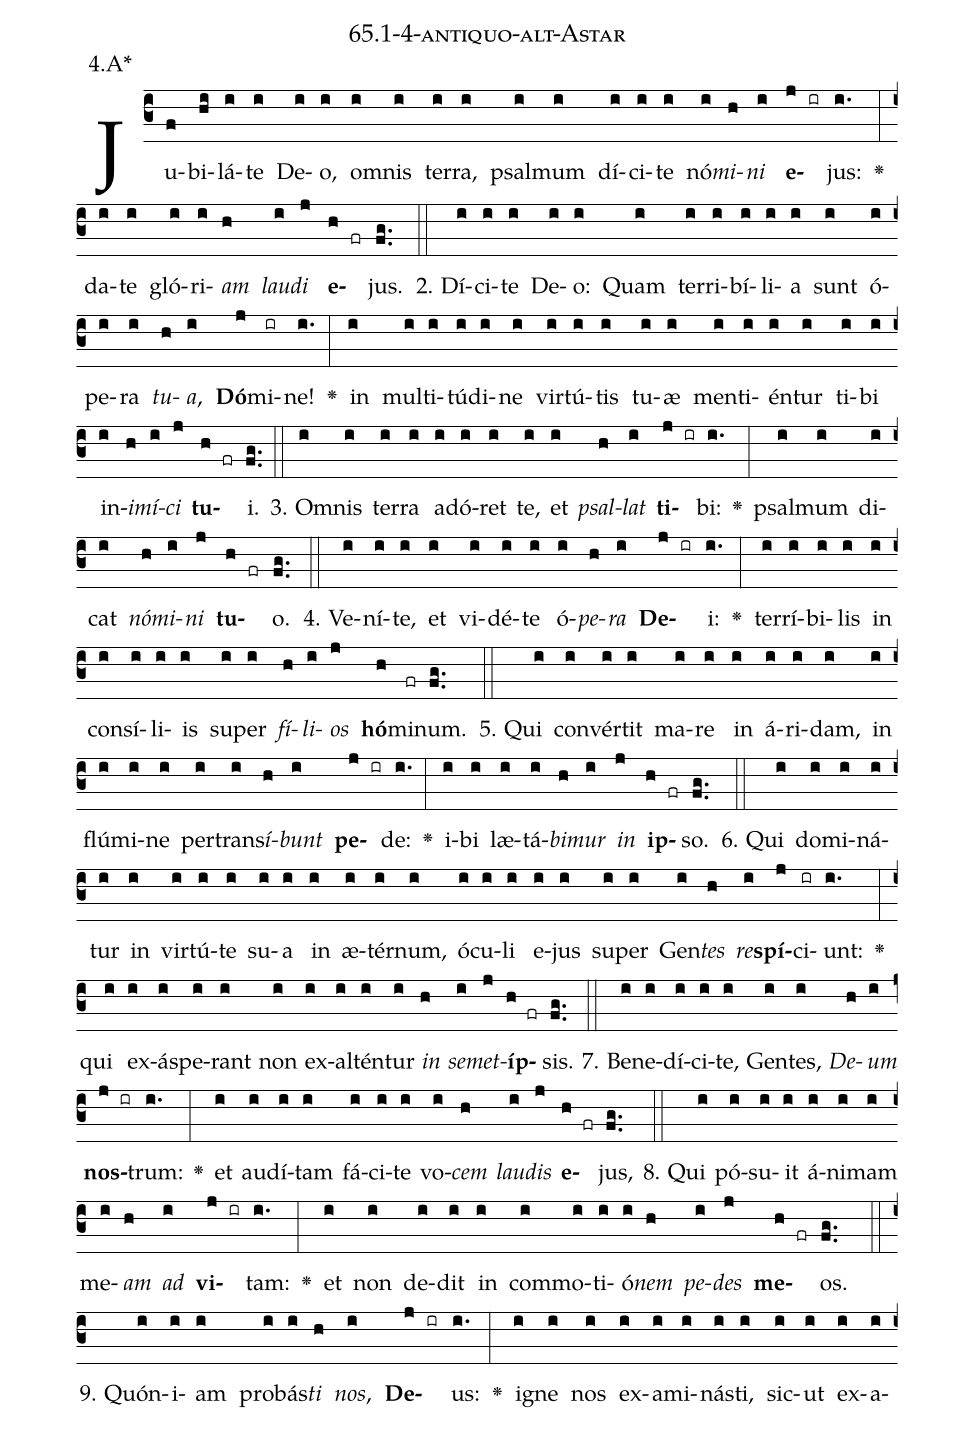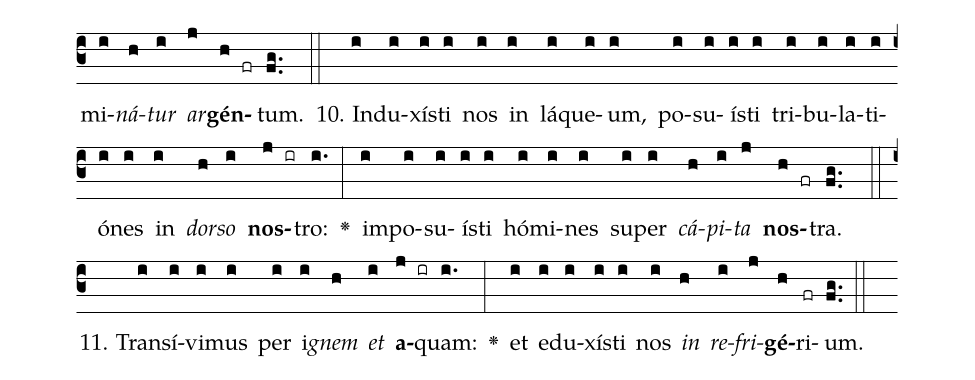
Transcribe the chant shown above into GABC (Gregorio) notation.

name: 65.1-4-antiquo-alt-Astar;
annotation: 4.A*;
%%
(c3)Ju(f)bi(hi)lá(i)te(i) De(i)o,(i) om(i)nis(i) ter(i)ra,(i) psal(i)mum(i) dí(i)ci(i)te(i) nó(i)<i>mi</i>(h)<i>ni</i>(i) <b>e</b>(j ir)jus:(i.) <v>\greheightstar</v>(:) da(i)te(i) gló(i)ri(i)<i>am</i>(h) <i>lau</i>(i)<i>di</i>(j) <b>e</b>(h fr)jus.(fg..) (::)
2. Dí(i)ci(i)te(i) De(i)o:(i) Quam(i) ter(i)ri(i)bí(i)li(i)a(i) sunt(i) ó(i)pe(i)ra(i) <i>tu</i>(h)<i>a</i>,(i) <b>Dó</b>(j)mi(ir)ne!(i.) <v>\greheightstar</v>(:) in(i) mul(i)ti(i)tú(i)di(i)ne(i) vir(i)tú(i)tis(i) tu(i)æ(i) men(i)ti(i)én(i)tur(i) ti(i)bi(i) in(i)<i>i</i>(h)<i>mí</i>(i)<i>ci</i>(j) <b>tu</b>(h fr)i.(fg..) (::)
3. Om(i)nis(i) ter(i)ra(i) ad(i)ó(i)ret(i) te,(i) et(i) <i>psal</i>(h)<i>lat</i>(i) <b>ti</b>(j ir)bi:(i.) <v>\greheightstar</v>(:) psal(i)mum(i) di(i)cat(i) <i>nó</i>(h)<i>mi</i>(i)<i>ni</i>(j) <b>tu</b>(h fr)o.(fg..) (::)
4. Ve(i)ní(i)te,(i) et(i) vi(i)dé(i)te(i) ó(i)<i>pe</i>(h)<i>ra</i>(i) <b>De</b>(j ir)i:(i.) <v>\greheightstar</v>(:) ter(i)rí(i)bi(i)lis(i) in(i) con(i)sí(i)li(i)is(i) su(i)per(i) <i>fí</i>(h)<i>li</i>(i)<i>os</i>(j) <b>hó</b>(h)mi(fr)num.(fg..) (::)
5. Qui(i) con(i)vér(i)tit(i) ma(i)re(i) in(i) á(i)ri(i)dam,(i) in(i) flú(i)mi(i)ne(i) per(i)trans(i)<i>í</i>(h)<i>bunt</i>(i) <b>pe</b>(j ir)de:(i.) <v>\greheightstar</v>(:) i(i)bi(i) læ(i)tá(i)<i>bi</i>(h)<i>mur</i>(i) <i>in</i>(j) <b>ip</b>(h fr)so.(fg..) (::)
6. Qui(i) do(i)mi(i)ná(i)tur(i) in(i) vir(i)tú(i)te(i) su(i)a(i) in(i) æ(i)tér(i)num,(i) ó(i)cu(i)li(i) e(i)jus(i) su(i)per(i) Gen(i)<i>tes</i>(h) <i>re</i>(i)<b>spí</b>(j)ci(ir)unt:(i.) <v>\greheightstar</v>(:) qui(i) ex(i)ás(i)pe(i)rant(i) non(i) ex(i)al(i)tén(i)tur(i) <i>in</i>(h) <i>se</i>(i)<i>met</i>(j)<b>íp</b>(h fr)sis.(fg..) (::)
7. Be(i)ne(i)dí(i)ci(i)te,(i) Gen(i)tes,(i) <i>De</i>(h)<i>um</i>(i) <b>nos</b>(j ir)trum:(i.) <v>\greheightstar</v>(:) et(i) au(i)dí(i)tam(i) fá(i)ci(i)te(i) vo(i)<i>cem</i>(h) <i>lau</i>(i)<i>dis</i>(j) <b>e</b>(h fr)jus,(fg..) (::)
8. Qui(i) pó(i)su(i)it(i) á(i)ni(i)mam(i) me(i)<i>am</i>(h) <i>ad</i>(i) <b>vi</b>(j ir)tam:(i.) <v>\greheightstar</v>(:) et(i) non(i) de(i)dit(i) in(i) com(i)mo(i)ti(i)ó(i)<i>nem</i>(h) <i>pe</i>(i)<i>des</i>(j) <b>me</b>(h fr)os.(fg..) (::)
9. Quón(i)i(i)am(i) pro(i)bás(i)<i>ti</i>(h) <i>nos</i>,(i) <b>De</b>(j ir)us:(i.) <v>\greheightstar</v>(:) i(i)gne(i) nos(i) ex(i)a(i)mi(i)nás(i)ti,(i) sic(i)ut(i) ex(i)a(i)mi(i)<i>ná</i>(h)<i>tur</i>(i) <i>ar</i>(j)<b>gén</b>(h fr)tum.(fg..) (::)
10. In(i)du(i)xís(i)ti(i) nos(i) in(i) lá(i)que(i)um,(i) po(i)su(i)ís(i)ti(i) tri(i)bu(i)la(i)ti(i)ó(i)nes(i) in(i) <i>dor</i>(h)<i>so</i>(i) <b>nos</b>(j ir)tro:(i.) <v>\greheightstar</v>(:) im(i)po(i)su(i)ís(i)ti(i) hó(i)mi(i)nes(i) su(i)per(i) <i>cá</i>(h)<i>pi</i>(i)<i>ta</i>(j) <b>nos</b>(h fr)tra.(fg..) (::)
11. Trans(i)í(i)vi(i)mus(i) per(i) i(i)<i>gnem</i>(h) <i>et</i>(i) <b>a</b>(j ir)quam:(i.) <v>\greheightstar</v>(:) et(i) e(i)du(i)xís(i)ti(i) nos(i) <i>in</i>(h) <i>re</i>(i)<i>fri</i>(j)<b>gé</b>(h)ri(fr)um.(fg..) (::)
